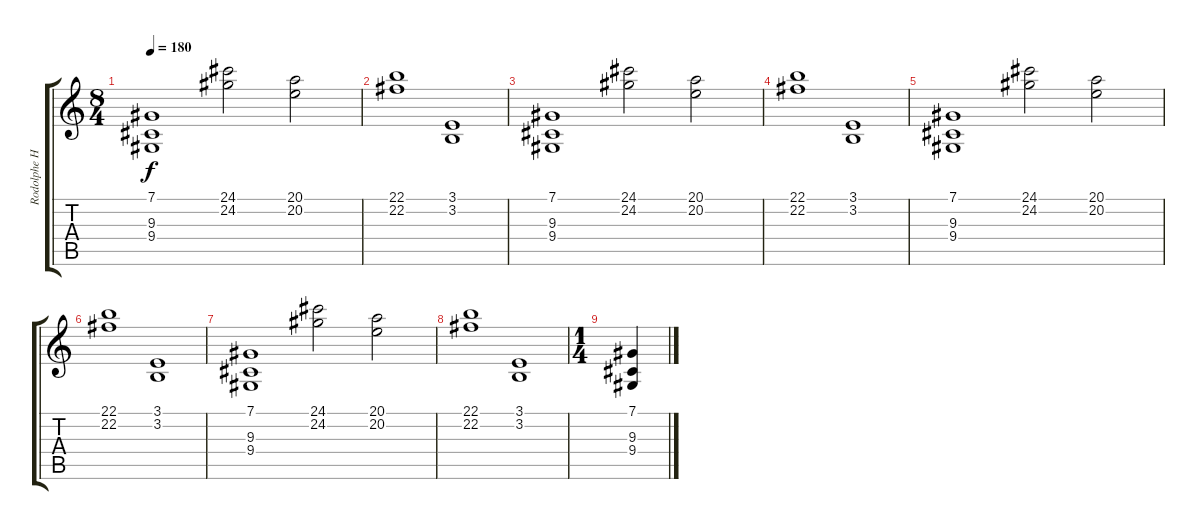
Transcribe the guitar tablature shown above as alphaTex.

\track ("Rodolphe H. " "Rodolphe H") {instrument churchorgan}
\staff {score tabs}
\tuning (Db4 Ab3 E3 B2 Gb2 Db2) {hide}
\ts (8 4)
\tempo 180
\clef g2
\ks c
(7.1 9.3 9.4).1{dy f instrument choiraahs} (24.1 24.2).2 (20.1 20.2).2 |
(22.1 22.2).1 (3.1 3.2).1 |
(7.1 9.3 9.4).1{instrument choiraahs} (24.1 24.2).2 (20.1 20.2).2 |
(22.1 22.2).1 (3.1 3.2).1 |
(7.1 9.3 9.4).1{instrument choiraahs} (24.1 24.2).2 (20.1 20.2).2 |
(22.1 22.2).1 (3.1 3.2).1 |
(7.1 9.3 9.4).1{instrument choiraahs} (24.1 24.2).2 (20.1 20.2).2 |
(22.1 22.2).1 (3.1 3.2).1 |
\ts (1 4)
(7.1 9.3 9.4).4
